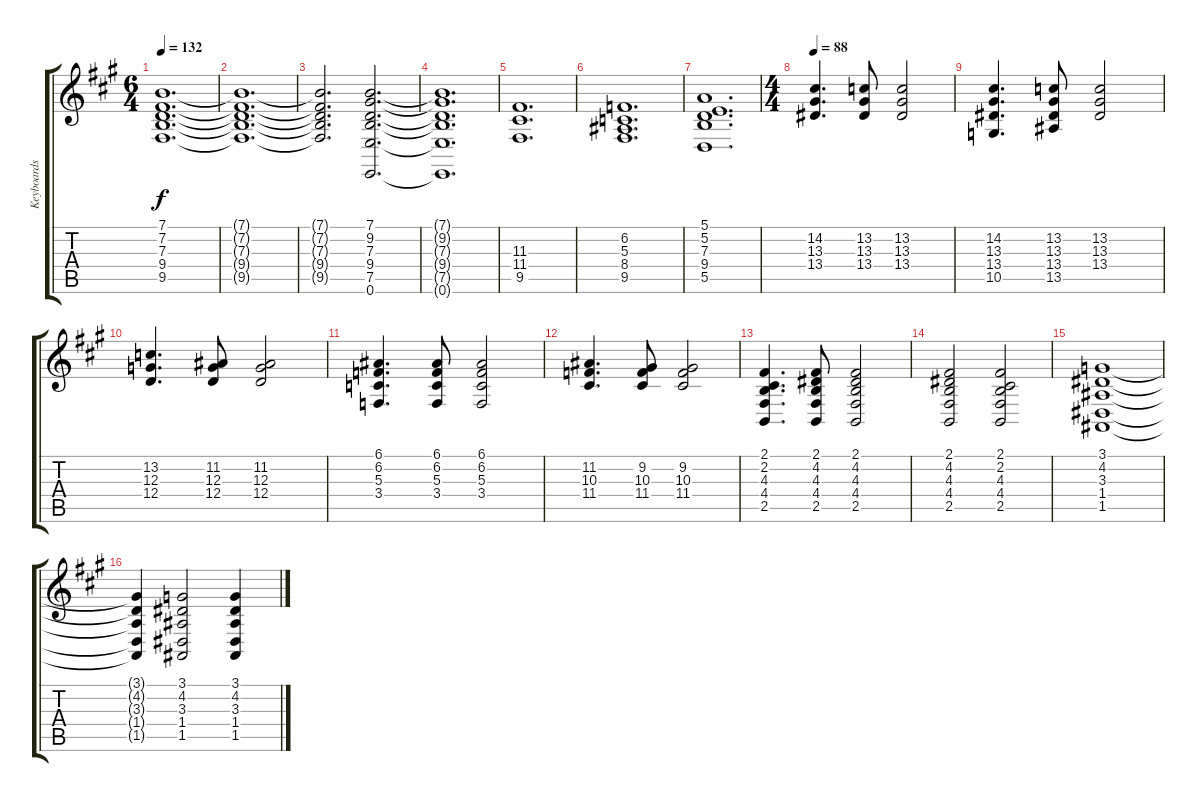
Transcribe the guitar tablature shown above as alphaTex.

\track ("Keyboards" "Keyboards") {instrument synthstrings2}
\staff {score tabs}
\tuning (E4 B3 G3 D3 A2 E2) {hide}
\ts (6 4)
\tempo 132
\clef g2
\ks a
(7.1 7.2 7.3 9.4 9.5).1{d dy f} |
(7.1{t} 7.2{t} 7.3{t} 9.4{t} 9.5{t}).1{d} |
(7.1{t} 7.2{t} 7.3{t} 9.4{t} 9.5{t}).2{d} (7.1 9.2 7.3 9.4 7.5 0.6).2{d} |
(7.1{t} 9.2{t} 7.3{t} 9.4{t} 7.5{t} 0.6{t}).1{d} |
(11.3 11.4 9.5).1{d} |
(6.2 5.3 8.4 9.5).1{d} |
(5.1 5.2 7.3 9.4 5.5).1{d} |
\ts (4 4)
\tempo 88
(14.2 13.3 13.4).4{d} (13.2 13.3 13.4).8 (13.2 13.3 13.4).2 |
(14.2 13.3 13.4 10.5).4{d} (13.2 13.3 13.4 13.5).8 (13.2 13.3 13.4).2 |
(13.2 12.3 12.4).4{d} (11.2 12.3 12.4).8 (11.2 12.3 12.4).2 |
(6.1 6.2 5.3 3.4).4{d} (6.1 6.2 5.3 3.4).8 (6.1 6.2 5.3 3.4).2 |
(11.2 10.3 11.4).4{d} (9.2 10.3 11.4).8 (9.2 10.3 11.4).2 |
(2.1 2.2 4.3 4.4 2.5).4{d} (2.1 4.2 4.3 4.4 2.5).8 (2.1 4.2 4.3 4.4 2.5).2 |
(2.1 4.2 4.3 4.4 2.5).2 (2.1 2.2 4.3 4.4 2.5).2 |
(3.1 4.2 3.3 1.4 1.5).1 |
(3.1{t} 4.2{t} 3.3{t} 1.4{t} 1.5{t}).4 (3.1 4.2 3.3 1.4 1.5).2 (3.1 4.2 3.3 1.4 1.5).4
